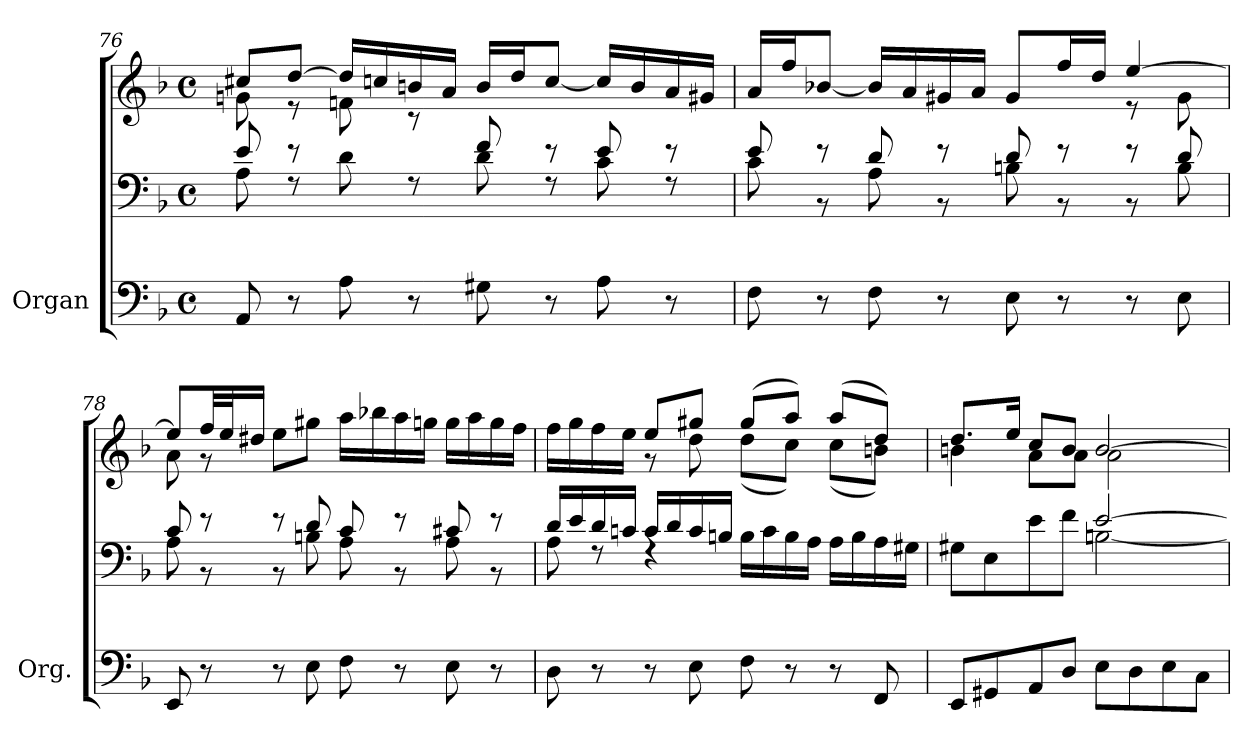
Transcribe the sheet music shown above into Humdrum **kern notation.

**kern	**kern	**kern
*part1	*part1	*part1
*staff3	*staff2	*staff1
*I"Organ	*	*
*I'Org.	*	*
*clefF4	*clefF4	*clefG2
*k[b-]	*k[b-]	*k[b-]
*M4/4	*M4/4	*M4/4
*met(c)	*met(c)	*met(c)
=76	=76	=76
*	*^	*^
8AA/	8e/	8A\	8cc#X/L	8gn\
8r	8r	8rF	[8dd/J	8r
8A\	4ryy	8d\	16dd/LL]	8fn\
.	.	.	16ccn/	.
8r	.	8rF	16bn/	8r
.	.	.	16a/JJ	.
8G#X\	8f/	8d\	16b/LL	2ryy
.	.	.	16dd/J	.
8r	8r	8rF	[8cc/J	.
8A\	8e/	8c\	16cc/LL]	.
.	.	.	16b/	.
8r	8r	8rF	16a/	.
.	.	.	16g#X/JJ	.
!!LO:PB:g=z	!!
=77	=77	=77	=77	=77
8F\	8e/	8c\	16a/LL	2ryy
.	.	.	16ff/J	.
8r	8r	8r	[8b-X/J	.
8F\	8d/	8A\	16b-/LL]	.
.	.	.	16a/	.
8r	8r	8r	16g#X/	.
.	.	.	16a/JJ	.
8E\	8d/	8Bn\	8g#/L	4ryy
8r	8r	8r	16ff/L	.
.	.	.	16dd/JJ	.
8r	8r	8r	[4ee/	8r
8E\	8d/	8B\	.	8g#\
=78	=78	=78	=78	=78
8EE/	8c/	8A\	8ee/L]	8a\
8r	8r	8r	32ff/LL	8r
.	.	.	32ee/J	.
.	.	.	16dd#X/JJ	.
8r	8r	8r	8ee\L	4ryy
8E\	8d/	8Bn\	8gg#X\J	.
8F\	8c/	8A\	16aa\LL	2ryy
.	.	.	16bb-X\	.
8r	8r	8r	16aa\	.
.	.	.	16ggn\JJ	.
8E\	8c#X/	8A\	16gg\LL	.
.	.	.	16aa\	.
8r	8r	8r	16gg\	.
.	.	.	16ff\JJ	.
=79	=79	=79	=79	=79
8D\	16d/LL	8A\	16ff\LL	4ryy
.	16e/	.	16gg\	.
8r	16d/	8rF	16ff\	.
.	16cn/JJ	.	16ee\JJ	.
8r	16c/LL	4rF	8ee/L	8r
.	16d/	.	.	.
8E\	16c/	.	8gg#X/J	8dd\
.	16Bn/JJ	.	.	.
8F\	2ryy	16B\LL	(8gg#/L	(8dd\L
.	.	16c\	.	.
8r	.	16B\	8aa/J)	8cc\J)
.	.	16A\JJ	.	.
8r	.	16A\LL	(8aa/L	(8cc\L
.	.	16B\	.	.
8FF/	.	16A\	8dd/J)	8bn\J)
.	.	16G#X\JJ	.	.
=80	=80	=80	=80	=80
8EE/L	2ryy	8G#X\L	8.dd/L	4bn\
8GG#X/	.	8E\	.	.
.	.	.	16ee/Jk	.
8AA/	.	8e\	8cc/L	8a\L
8D/J	.	8f\J	8b/J	8a\J
8E\L	[2e/	[2Bn\	[2b/	2a\
8D\	.	.	.	.
8E\	.	.	.	.
8C\J	.	.	.	.
*	*v	*v	*	*
*	*	*v	*v
=	=	=
*-	*-	*-
